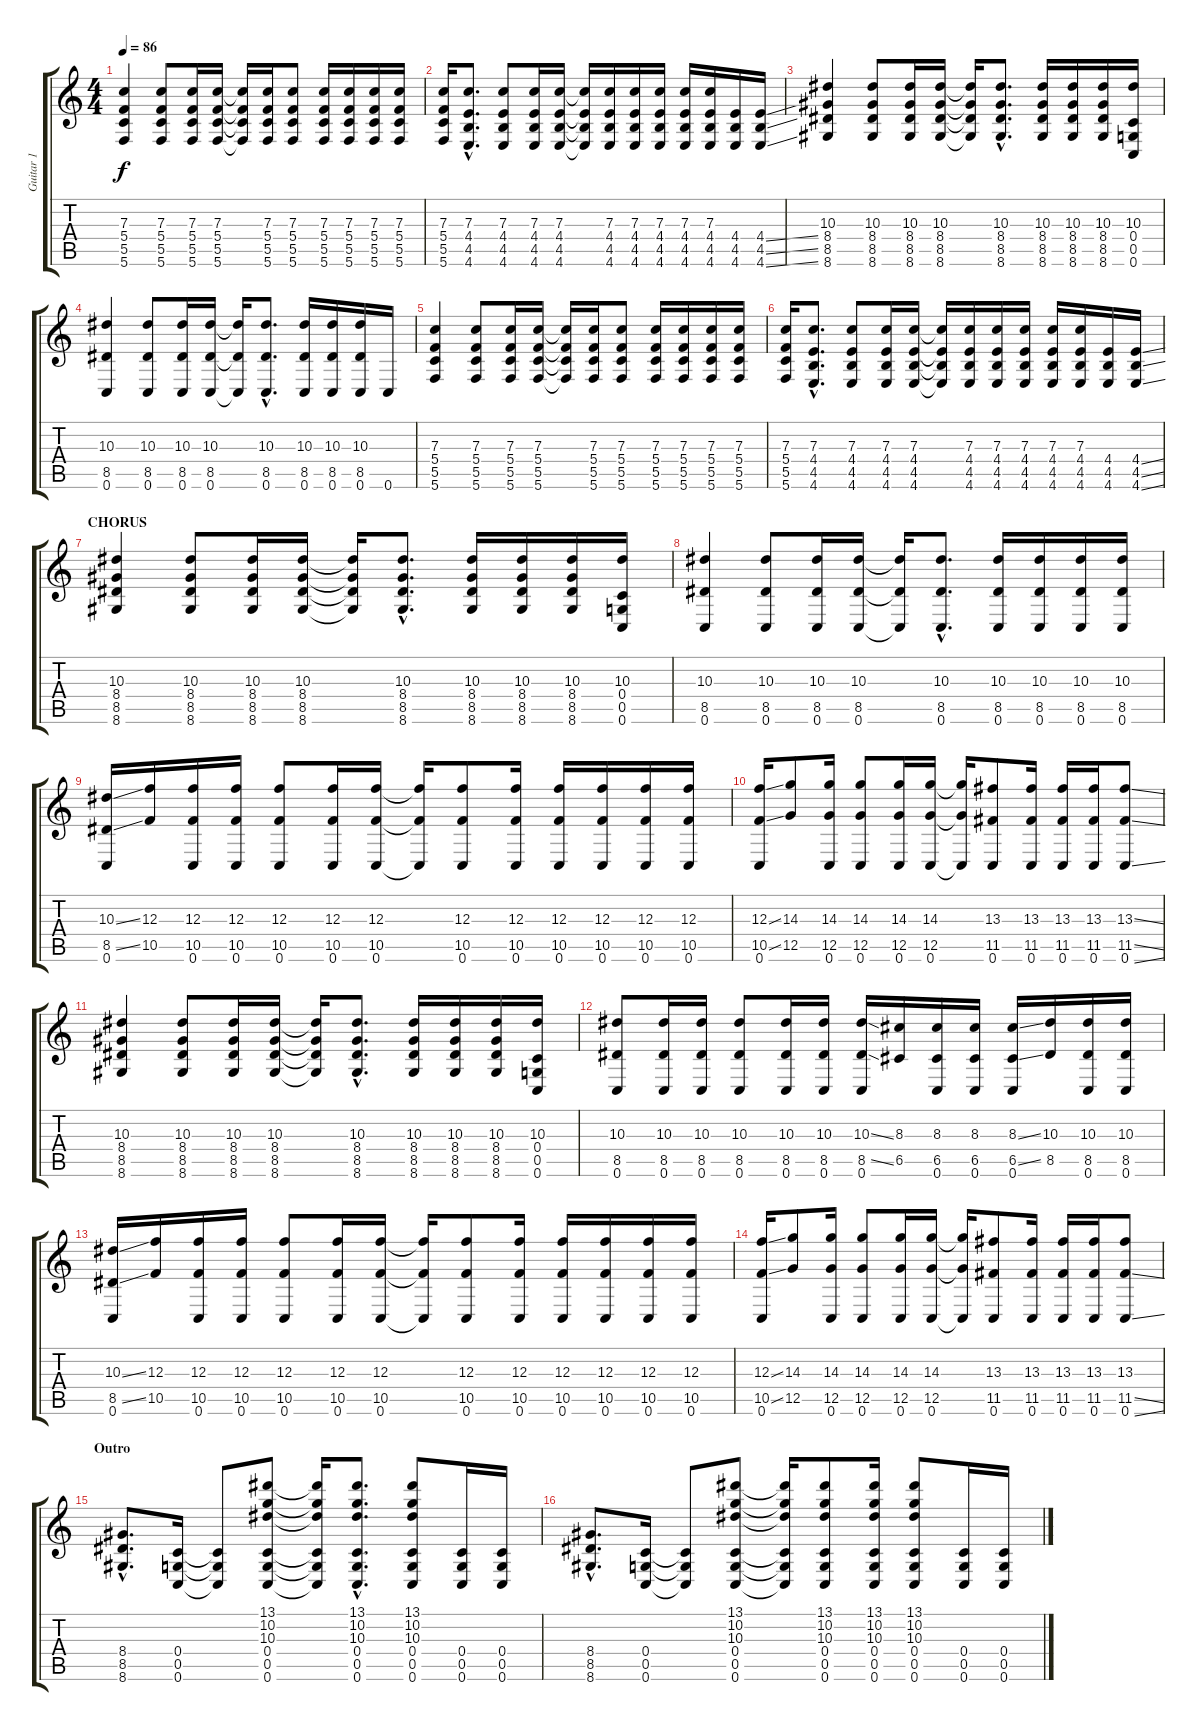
\track ("Guitar 1" "Guitar 1") {instrument distortionguitar}
\staff {score tabs}
\tuning (D4 A3 F3 C3 G2 C2) {hide}
\ts (4 4)
\tempo 86
\clef g2
\ks c
(7.3 5.4 5.5 5.6).4{dy f} (7.3 5.4 5.5 5.6).8 (7.3 5.4 5.5 5.6).16 (7.3 5.4 5.5 5.6).16 (7.3{t} 5.4{t} 5.5{t} 5.6{t}).16 (7.3 5.4 5.5 5.6).16 (7.3 5.4 5.5 5.6).8 (7.3 5.4 5.5 5.6).16 (7.3 5.4 5.5 5.6).16 (7.3 5.4 5.5 5.6).16 (7.3 5.4 5.5 5.6).16 |
(7.3 5.4 5.5 5.6).16 (7.3{hac} 4.4{hac} 4.5{hac} 4.6{hac}).8{d} (7.3 4.4 4.5 4.6).8 (7.3 4.4 4.5 4.6).16 (7.3 4.4 4.5 4.6).16 (7.3{t} 4.4{t} 4.5{t} 4.6{t}).16 (7.3 4.4 4.5 4.6).16 (7.3 4.4 4.5 4.6).16 (7.3 4.4 4.5 4.6).16 (7.3 4.4 4.5 4.6).16 (7.3 4.4 4.5 4.6).16 (4.4 4.5 4.6).16 (4.4{ss} 4.5{ss} 4.6{ss}).16 |
(10.3 8.4 8.5 8.6).4 (10.3 8.4 8.5 8.6).8 (10.3 8.4 8.5 8.6).16 (10.3 8.4 8.5 8.6).16 (10.3{t} 8.4{t} 8.5{t} 8.6{t}).16 (10.3{hac} 8.4{hac} 8.5{hac} 8.6{hac}).8{d} (10.3 8.4 8.5 8.6).16 (10.3 8.4 8.5 8.6).16 (10.3 8.4 8.5 8.6).16 (10.3 0.4 0.5 0.6).16 |
(10.3 8.5 0.6).4 (10.3 8.5 0.6).8 (10.3 8.5 0.6).16 (10.3 8.5 0.6).16 (10.3{t} 8.5{t} 0.6{t}).16 (10.3{hac} 8.5{hac} 0.6{hac}).8{d} (10.3 8.5 0.6).16 (10.3 8.5 0.6).16 (10.3 8.5 0.6).16 0.6.16 |
(7.3 5.4 5.5 5.6).4 (7.3 5.4 5.5 5.6).8 (7.3 5.4 5.5 5.6).16 (7.3 5.4 5.5 5.6).16 (7.3{t} 5.4{t} 5.5{t} 5.6{t}).16 (7.3 5.4 5.5 5.6).16 (7.3 5.4 5.5 5.6).8 (7.3 5.4 5.5 5.6).16 (7.3 5.4 5.5 5.6).16 (7.3 5.4 5.5 5.6).16 (7.3 5.4 5.5 5.6).16 |
(7.3 5.4 5.5 5.6).16 (7.3{hac} 4.4{hac} 4.5{hac} 4.6{hac}).8{d} (7.3 4.4 4.5 4.6).8 (7.3 4.4 4.5 4.6).16 (7.3 4.4 4.5 4.6).16 (7.3{t} 4.4{t} 4.5{t} 4.6{t}).16 (7.3 4.4 4.5 4.6).16 (7.3 4.4 4.5 4.6).16 (7.3 4.4 4.5 4.6).16 (7.3 4.4 4.5 4.6).16 (7.3 4.4 4.5 4.6).16 (4.4 4.5 4.6).16 (4.4{ss} 4.5{ss} 4.6{ss}).16 |
\section ("" "CHORUS")
(10.3 8.4 8.5 8.6).4 (10.3 8.4 8.5 8.6).8 (10.3 8.4 8.5 8.6).16 (10.3 8.4 8.5 8.6).16 (10.3{t} 8.4{t} 8.5{t} 8.6{t}).16 (10.3{hac} 8.4{hac} 8.5{hac} 8.6{hac}).8{d} (10.3 8.4 8.5 8.6).16 (10.3 8.4 8.5 8.6).16 (10.3 8.4 8.5 8.6).16 (10.3 0.4 0.5 0.6).16 |
(10.3 8.5 0.6).4 (10.3 8.5 0.6).8 (10.3 8.5 0.6).16 (10.3 8.5 0.6).16 (10.3{t} 8.5{t} 0.6{t}).16 (10.3{hac} 8.5{hac} 0.6{hac}).8{d} (10.3 8.5 0.6).16 (10.3 8.5 0.6).16 (10.3 8.5 0.6).16 (10.3 8.5 0.6).16 |
(10.3{ss} 8.5{ss} 0.6).16 (12.3 10.5).16 (12.3 10.5 0.6).16 (12.3 10.5 0.6).16 (12.3 10.5 0.6).8 (12.3 10.5 0.6).16 (12.3 10.5 0.6).16 (12.3{t} 10.5{t} 0.6{t}).16 (12.3 10.5 0.6).8 (12.3 10.5 0.6).16 (12.3 10.5 0.6).16 (12.3 10.5 0.6).16 (12.3 10.5 0.6).16 (12.3 10.5 0.6).16 |
(12.3{ss} 10.5{ss} 0.6).16 (14.3 12.5).8 (14.3 12.5 0.6).16 (14.3 12.5 0.6).8 (14.3 12.5 0.6).16 (14.3 12.5 0.6).16 (14.3{t} 12.5{t} 0.6{t}).16 (13.3 11.5 0.6).8 (13.3 11.5 0.6).16 (13.3 11.5 0.6).16 (13.3 11.5 0.6).16 (13.3{ss} 11.5{ss} 0.6{ss}).8 |
(10.3 8.4 8.5 8.6).4 (10.3 8.4 8.5 8.6).8 (10.3 8.4 8.5 8.6).16 (10.3 8.4 8.5 8.6).16 (10.3{t} 8.4{t} 8.5{t} 8.6{t}).16 (10.3{hac} 8.4{hac} 8.5{hac} 8.6{hac}).8{d} (10.3 8.4 8.5 8.6).16 (10.3 8.4 8.5 8.6).16 (10.3 8.4 8.5 8.6).16 (10.3 0.4 0.5 0.6).16 |
(10.3 8.5 0.6).8 (10.3 8.5 0.6).16 (10.3 8.5 0.6).16 (10.3 8.5 0.6).8 (10.3 8.5 0.6).16 (10.3 8.5 0.6).16 (10.3{ss} 8.5{ss} 0.6).16 (8.3 6.5).16 (8.3 6.5 0.6).16 (8.3 6.5 0.6).16 (8.3{ss} 6.5{ss} 0.6).16 (10.3 8.5).16 (10.3 8.5 0.6).16 (10.3 8.5 0.6).16 |
(10.3{ss} 8.5{ss} 0.6).16 (12.3 10.5).16 (12.3 10.5 0.6).16 (12.3 10.5 0.6).16 (12.3 10.5 0.6).8 (12.3 10.5 0.6).16 (12.3 10.5 0.6).16 (12.3{t} 10.5{t} 0.6{t}).16 (12.3 10.5 0.6).8 (12.3 10.5 0.6).16 (12.3 10.5 0.6).16 (12.3 10.5 0.6).16 (12.3 10.5 0.6).16 (12.3 10.5 0.6).16 |
(12.3{ss} 10.5{ss} 0.6).16 (14.3 12.5).8 (14.3 12.5 0.6).16 (14.3 12.5 0.6).8 (14.3 12.5 0.6).16 (14.3 12.5 0.6).16 (14.3{t} 12.5{t} 0.6{t}).16 (13.3 11.5 0.6).8 (13.3 11.5 0.6).16 (13.3 11.5 0.6).16 (13.3 11.5 0.6).16 (13.3 11.5{ss} 0.6{ss}).8 |
\section ("" "Outro")
(8.4{hac} 8.5{hac} 8.6{hac}).8{d} (0.4 0.5 0.6).16 (0.4{t} 0.5{t} 0.6{t}).8 (13.1 10.2 10.3 0.4 0.5 0.6).8 (13.1{t} 10.2{t} 10.3{t} 0.4{t} 0.5{t} 0.6{t}).16 (13.1{hac} 10.2{hac} 10.3{hac} 0.4{hac} 0.5{hac} 0.6{hac}).8{d} (13.1 10.2 10.3 0.4 0.5 0.6).8 (0.4 0.5 0.6).16 (0.4 0.5 0.6).16 |
(8.4{hac} 8.5{hac} 8.6{hac}).8{d} (0.4 0.5 0.6).16 (0.4{t} 0.5{t} 0.6{t}).8 (13.1 10.2 10.3 0.4 0.5 0.6).8 (13.1{t} 10.2{t} 10.3{t} 0.4{t} 0.5{t} 0.6{t}).16 (13.1 10.2 10.3 0.4 0.5 0.6).8 (13.1 10.2 10.3 0.4 0.5 0.6).16 (13.1 10.2 10.3 0.4 0.5 0.6).8 (0.4 0.5 0.6).16 (0.4 0.5 0.6).16
